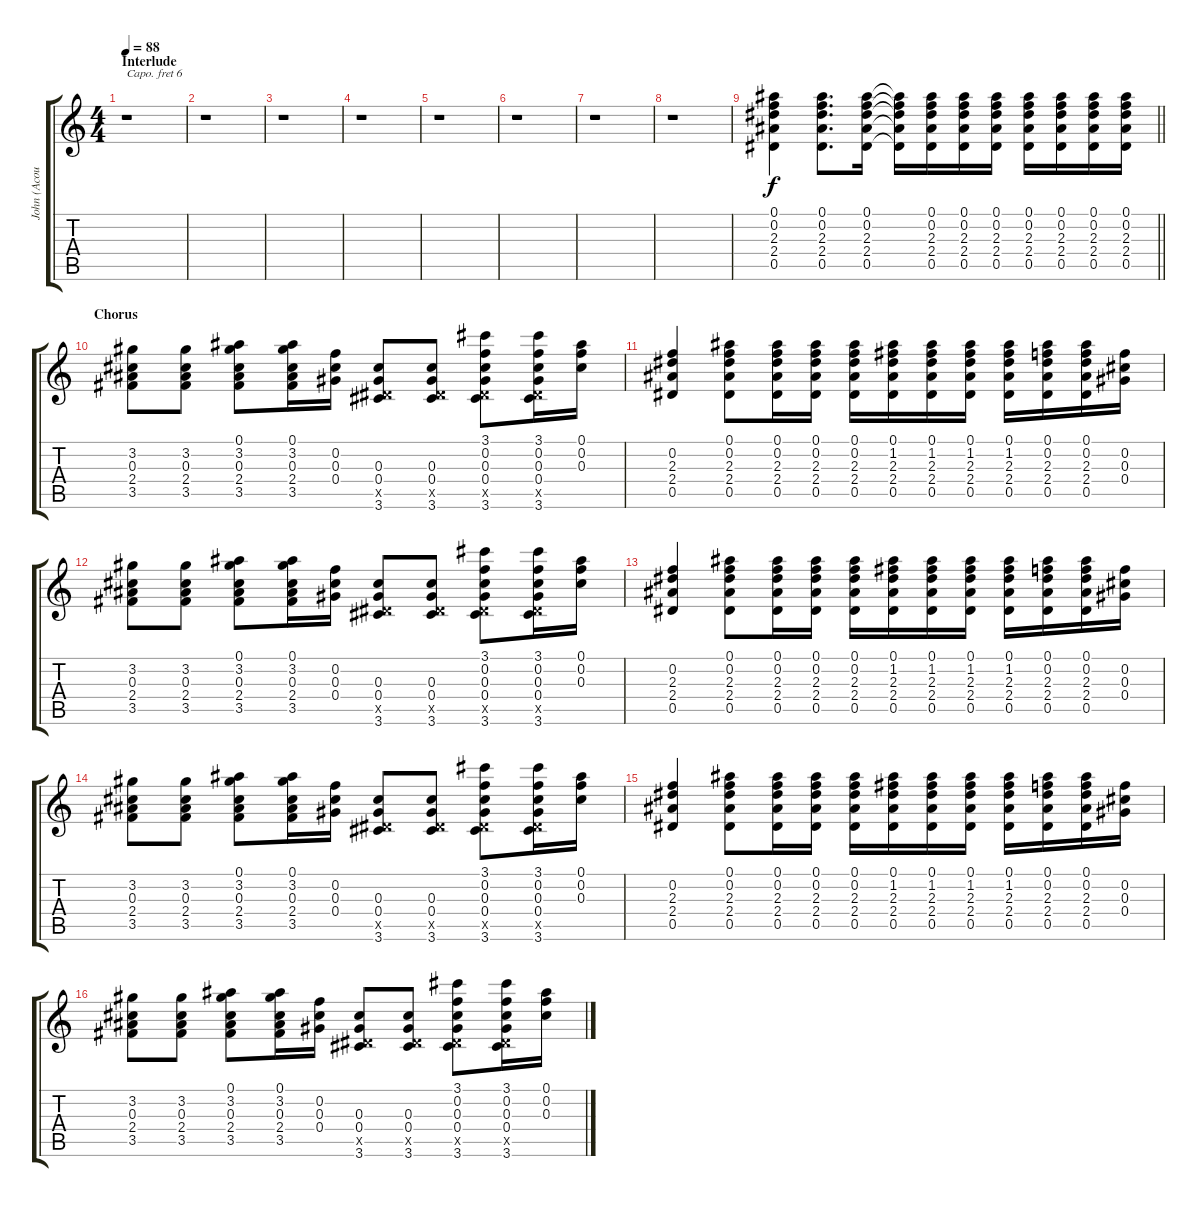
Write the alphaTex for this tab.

\track ("John (Acoustic 2)" "John (Acou") {instrument acousticguitarsteel}
\staff {score tabs}
\capo 6
\tuning (E4 B3 G3 D3 A2 E2) {hide}
\ts (4 4)
\section ("" "Interlude")
\tempo 88
\clef g2
\ks c
r.1{dy f} |
r.1 |
r.1 |
r.1 |
r.1 |
r.1 |
r.1 |
r.1 |
\barLineRight lightlight
(0.1 0.2 2.3 2.4 0.5).4 (0.1 0.2 2.3 2.4 0.5).8{d} (0.1 0.2 2.3 2.4 0.5).16 (0.1{t} 0.2{t} 2.3{t} 2.4{t} 0.5{t}).16 (0.1 0.2 2.3 2.4 0.5).16 (0.1 0.2 2.3 2.4 0.5).16 (0.1 0.2 2.3 2.4 0.5).16 (0.1 0.2 2.3 2.4 0.5).16 (0.1 0.2 2.3 2.4 0.5).16 (0.1 0.2 2.3 2.4 0.5).16 (0.1 0.2 2.3 2.4 0.5).16 |
\section ("" "Chorus")
(3.2 0.3 2.4 3.5).8 (3.2 0.3 2.4 3.5).8 (0.1 3.2 0.3 2.4 3.5).8 (0.1 3.2 0.3 2.4 3.5).16 (0.2 0.3 0.4).16 (0.3 0.4 0.5{x} 3.6).8 (0.3 0.4 0.5{x} 3.6).8 (3.1 0.2 0.3 0.4 0.5{x} 3.6).8 (3.1 0.2 0.3 0.4 0.5{x} 3.6).16 (0.1 0.2 0.3).16 |
(0.2 2.3 2.4 0.5).4 (0.1 0.2 2.3 2.4 0.5).8 (0.1 0.2 2.3 2.4 0.5).16 (0.1 0.2 2.3 2.4 0.5).16 (0.1 0.2 2.3 2.4 0.5).16 (0.1 1.2 2.3 2.4 0.5).16 (0.1 1.2 2.3 2.4 0.5).16 (0.1 1.2 2.3 2.4 0.5).16 (0.1 1.2 2.3 2.4 0.5).16 (0.1 0.2 2.3 2.4 0.5).16 (0.1 0.2 2.3 2.4 0.5).16 (0.2 0.3 0.4).16 |
(3.2 0.3 2.4 3.5).8 (3.2 0.3 2.4 3.5).8 (0.1 3.2 0.3 2.4 3.5).8 (0.1 3.2 0.3 2.4 3.5).16 (0.2 0.3 0.4).16 (0.3 0.4 0.5{x} 3.6).8 (0.3 0.4 0.5{x} 3.6).8 (3.1 0.2 0.3 0.4 0.5{x} 3.6).8 (3.1 0.2 0.3 0.4 0.5{x} 3.6).16 (0.1 0.2 0.3).16 |
(0.2 2.3 2.4 0.5).4 (0.1 0.2 2.3 2.4 0.5).8 (0.1 0.2 2.3 2.4 0.5).16 (0.1 0.2 2.3 2.4 0.5).16 (0.1 0.2 2.3 2.4 0.5).16 (0.1 1.2 2.3 2.4 0.5).16 (0.1 1.2 2.3 2.4 0.5).16 (0.1 1.2 2.3 2.4 0.5).16 (0.1 1.2 2.3 2.4 0.5).16 (0.1 0.2 2.3 2.4 0.5).16 (0.1 0.2 2.3 2.4 0.5).16 (0.2 0.3 0.4).16 |
(3.2 0.3 2.4 3.5).8 (3.2 0.3 2.4 3.5).8 (0.1 3.2 0.3 2.4 3.5).8 (0.1 3.2 0.3 2.4 3.5).16 (0.2 0.3 0.4).16 (0.3 0.4 0.5{x} 3.6).8 (0.3 0.4 0.5{x} 3.6).8 (3.1 0.2 0.3 0.4 0.5{x} 3.6).8 (3.1 0.2 0.3 0.4 0.5{x} 3.6).16 (0.1 0.2 0.3).16 |
(0.2 2.3 2.4 0.5).4 (0.1 0.2 2.3 2.4 0.5).8 (0.1 0.2 2.3 2.4 0.5).16 (0.1 0.2 2.3 2.4 0.5).16 (0.1 0.2 2.3 2.4 0.5).16 (0.1 1.2 2.3 2.4 0.5).16 (0.1 1.2 2.3 2.4 0.5).16 (0.1 1.2 2.3 2.4 0.5).16 (0.1 1.2 2.3 2.4 0.5).16 (0.1 0.2 2.3 2.4 0.5).16 (0.1 0.2 2.3 2.4 0.5).16 (0.2 0.3 0.4).16 |
(3.2 0.3 2.4 3.5).8 (3.2 0.3 2.4 3.5).8 (0.1 3.2 0.3 2.4 3.5).8 (0.1 3.2 0.3 2.4 3.5).16 (0.2 0.3 0.4).16 (0.3 0.4 0.5{x} 3.6).8 (0.3 0.4 0.5{x} 3.6).8 (3.1 0.2 0.3 0.4 0.5{x} 3.6).8 (3.1 0.2 0.3 0.4 0.5{x} 3.6).16 (0.1 0.2 0.3).16
